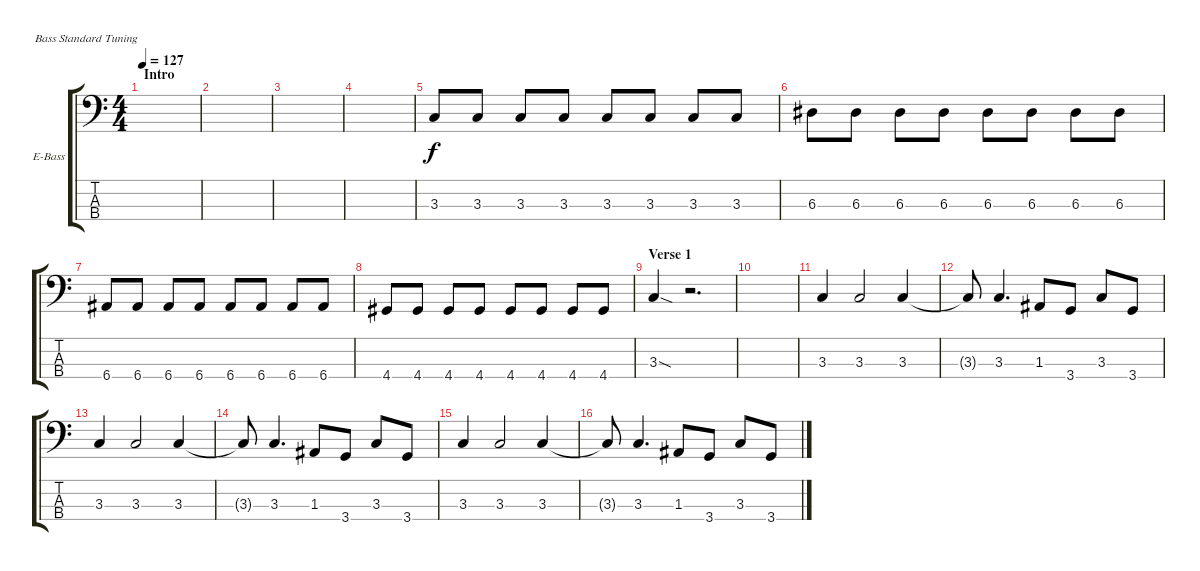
\defaultSystemsLayout 4
\bracketExtendMode groupsimilarinstruments
\firstSystemTrackNameOrientation horizontal
\otherSystemsTrackNameOrientation horizontal
\track ("Electric Bass" "E-Bass") {instrument electricbassfinger}
\staff {score tabs}
\tuning (G2 D2 A1 E1)
\ts (4 4)
\section ("" "Intro")
\tempo 127
\clef f4
\ks c
|
|
|
|
3.3.8 3.3.8 3.3.8 3.3.8 3.3.8 3.3.8 3.3.8 3.3.8 |
6.3.8 6.3.8 6.3.8 6.3.8 6.3.8 6.3.8 6.3.8 6.3.8 |
6.4.8 6.4.8 6.4.8 6.4.8 6.4.8 6.4.8 6.4.8 6.4.8 |
4.4.8 4.4.8 4.4.8 4.4.8 4.4.8 4.4.8 4.4.8 4.4.8 |
\section ("" "Verse 1")
3.3{sod}.4 r.2{d} |
|
3.3.4 3.3.2 3.3.4 |
3.3{t}.8 3.3.4{d} 1.3.8 3.4.8 3.3.8 3.4.8 |
3.3.4 3.3.2 3.3.4 |
3.3{t}.8 3.3.4{d} 1.3.8 3.4.8 3.3.8 3.4.8 |
3.3.4 3.3.2 3.3.4 |
3.3{t}.8 3.3.4{d} 1.3.8 3.4.8 3.3.8 3.4.8
